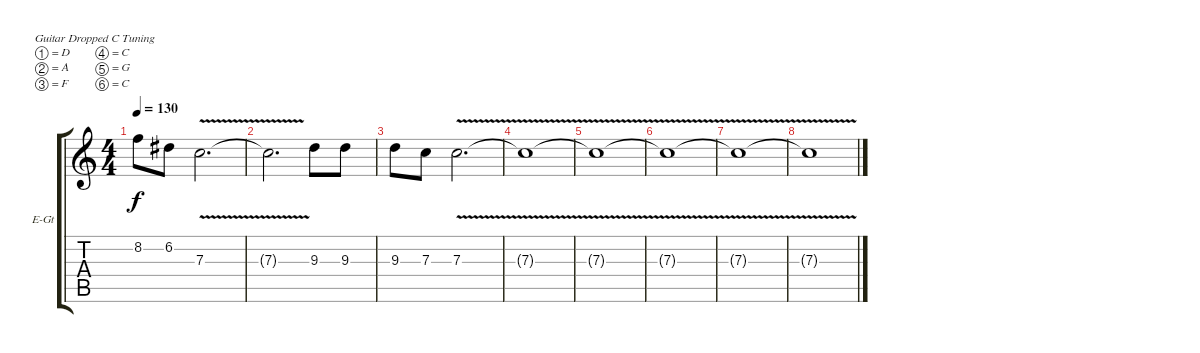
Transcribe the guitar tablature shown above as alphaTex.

\bracketExtendMode groupsimilarinstruments
\firstSystemTrackNameOrientation horizontal
\otherSystemsTrackNameOrientation horizontal
\track ("Extra Guitar" "E-Gt") {instrument distortionguitar}
\staff {score tabs}
\tuning (D4 A3 F3 C3 G2 C2)
\ts (4 4)
\tempo 130
\clef g2
\ks c
8.2{t}.8{dy f} 6.2.8 7.3{v}.2{d} |
7.3{v t}.2{d} 9.3.8 9.3.8 |
9.3.8 7.3.8 7.3{v}.2{d} |
7.3{v t}.1 |
7.3{v t}.1 |
7.3{v t}.1 |
7.3{v t}.1 |
7.3{v t}.1
